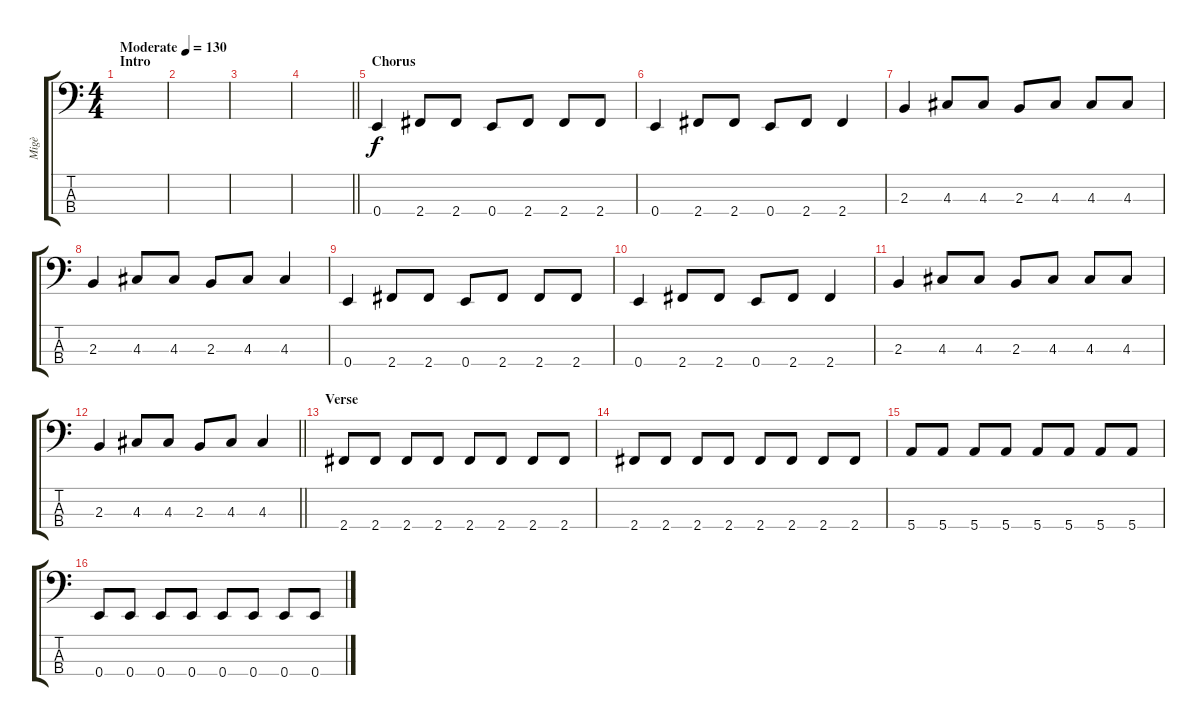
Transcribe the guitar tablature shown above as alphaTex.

\track ("Migè" "Migè") {instrument electricbassfinger}
\staff {score tabs}
\tuning (G2 D2 A1 E1) {hide}
\ts (4 4)
\section ("" "Intro")
\tempo (130 "Moderate")
\clef f4
\ks c
|
|
|
\barLineRight lightlight
|
\section ("" "Chorus")
0.4.4 2.4.8 2.4.8 0.4.8 2.4.8 2.4.8 2.4.8 |
0.4.4 2.4.8 2.4.8 0.4.8 2.4.8 2.4.4 |
2.3.4 4.3.8 4.3.8 2.3.8 4.3.8 4.3.8 4.3.8 |
2.3.4 4.3.8 4.3.8 2.3.8 4.3.8 4.3.4 |
0.4.4 2.4.8 2.4.8 0.4.8 2.4.8 2.4.8 2.4.8 |
0.4.4 2.4.8 2.4.8 0.4.8 2.4.8 2.4.4 |
2.3.4 4.3.8 4.3.8 2.3.8 4.3.8 4.3.8 4.3.8 |
\barLineRight lightlight
2.3.4 4.3.8 4.3.8 2.3.8 4.3.8 4.3.4 |
\section ("" "Verse")
2.4.8 2.4.8 2.4.8 2.4.8 2.4.8 2.4.8 2.4.8 2.4.8 |
2.4.8 2.4.8 2.4.8 2.4.8 2.4.8 2.4.8 2.4.8 2.4.8 |
5.4.8 5.4.8 5.4.8 5.4.8 5.4.8 5.4.8 5.4.8 5.4.8 |
0.4.8 0.4.8 0.4.8 0.4.8 0.4.8 0.4.8 0.4.8 0.4.8
